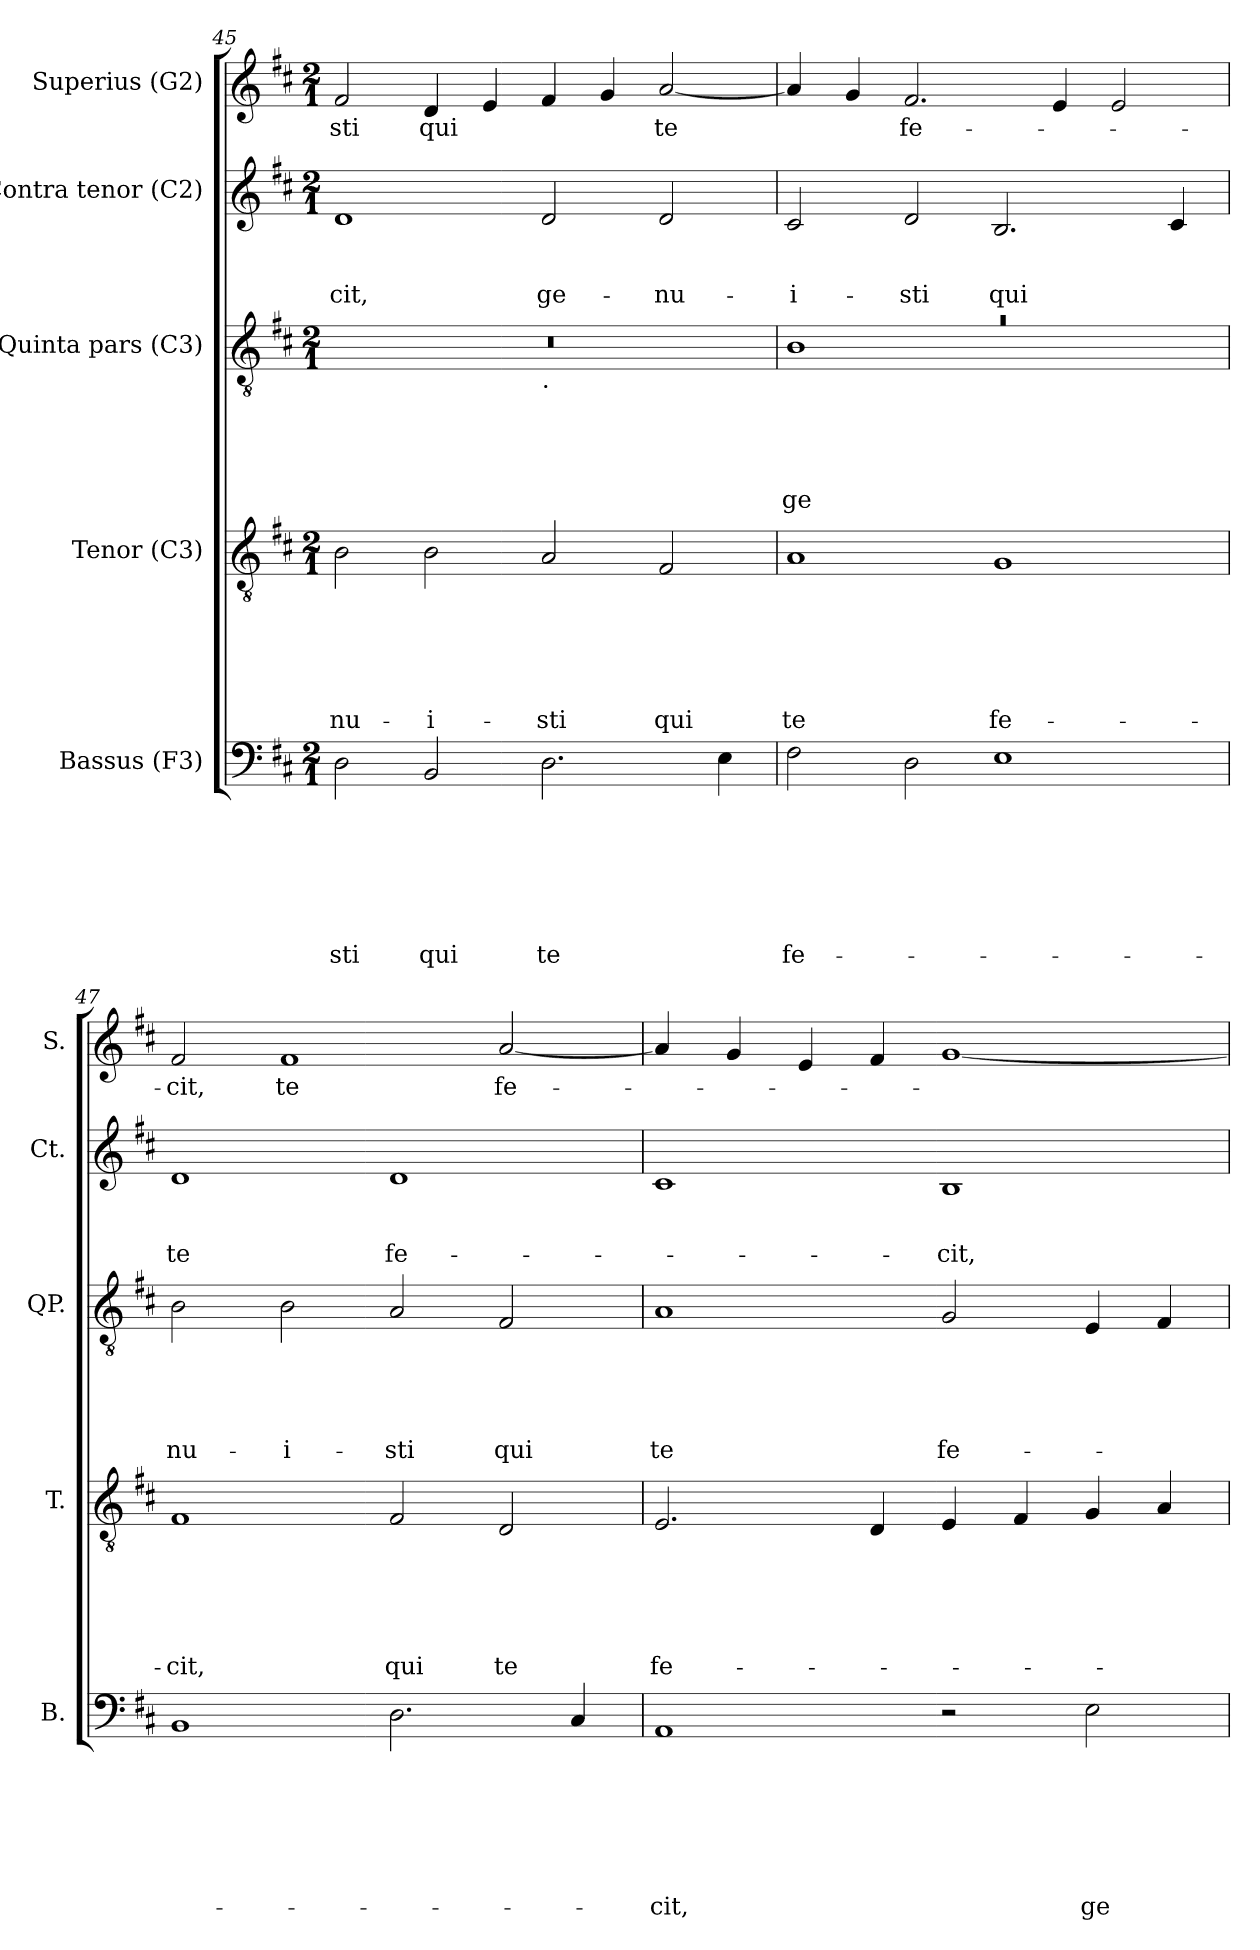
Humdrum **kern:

**kern	**text	**text	**text	**text	**text	**text	**text	**kern	**text	**text	**text	**text	**text	**text	**kern	**text	**text	**text	**text	**text	**kern	**text	**text	**text	**kern	**text
*part5	*part5	*part5	*part5	*part5	*part5	*part5	*part5	*part4	*part4	*part4	*part4	*part4	*part4	*part4	*part3	*part3	*part3	*part3	*part3	*part3	*part2	*part2	*part2	*part2	*part1	*part1
*staff5	*staff5	*staff5	*staff5	*staff5	*staff5	*staff5	*staff5	*staff4	*staff4	*staff4	*staff4	*staff4	*staff4	*staff4	*staff3	*staff3	*staff3	*staff3	*staff3	*staff3	*staff2	*staff2	*staff2	*staff2	*staff1	*staff1
*I"Bassus (F3)	*	*	*	*	*	*	*	*I"Tenor (C3)	*	*	*	*	*	*	*I"Quinta pars (C3)	*	*	*	*	*	*I"Contra tenor (C2)	*	*	*	*I"Superius (G2)	*
*I'B.	*	*	*	*	*	*	*	*I'T.	*	*	*	*	*	*	*I'QP.	*	*	*	*	*	*I'Ct.	*	*	*	*I'S.	*
!!LO:LB:g=z
*clefF4	*	*	*	*	*	*	*	*clefGv2	*	*	*	*	*	*	*clefGv2	*	*	*	*	*	*clefG2	*	*	*	*clefG2	*
*k[f#c#]	*	*	*	*	*	*	*	*k[f#c#]	*	*	*	*	*	*	*k[f#c#]	*	*	*	*	*	*k[f#c#]	*	*	*	*k[f#c#]	*
*D:	*	*	*	*	*	*	*	*D:	*	*	*	*	*	*	*D:	*	*	*	*	*	*D:	*	*	*	*D:	*
*M2/1	*	*	*	*	*	*	*	*M2/1	*	*	*	*	*	*	*M2/1	*	*	*	*	*	*M2/1	*	*	*	*M2/1	*
=45	=45	=45	=45	=45	=45	=45	=45	=45	=45	=45	=45	=45	=45	=45	=45	=45	=45	=45	=45	=45	=45	=45	=45	=45	=45	=45
!	!	!	!	!	!	!	!LO:LY:b	!	!	!	!	!	!	!LO:LY:b	!	!	!	!	!	!	!	!	!	!LO:LY:b	!	!LO:LY:b
*	*	*	*	*	*	*	*	*	*	*	*	*	*	*	*^	*	*	*	*	*	*	*	*	*	*	*
2D\	.	.	.	.	.	.	-sti	2B\	.	.	.	.	.	-nu-	0r	1ryy	.	.	.	.	.	1d	.	.	-cit,	2f#/	-sti
!	!	!	!	!	!	!	!LO:LY:b	!	!	!	!	!	!	!LO:LY:b	!	!	!	!	!	!	!	!	!	!	!	!	!LO:LY:b
2BB/	.	.	.	.	.	.	qui	2B\	.	.	.	.	.	-i-	.	.	.	.	.	.	.	.	.	.	.	4d/	qui
.	.	.	.	.	.	.	.	.	.	.	.	.	.	.	.	.	.	.	.	.	.	.	.	.	.	4e/	.
!	!	!	!	!	!	!	!	!	!	!	!	!	!	!	!	!LO:TX:b:t=.	!	!	!	!	!	!	!	!	!	!	!
!	!	!	!	!	!	!	!LO:LY:b	!	!	!	!	!	!	!LO:LY:b	!	!	!	!	!	!	!	!	!	!	!LO:LY:b	!	!
2.D\	.	.	.	.	.	.	te	2A/	.	.	.	.	.	-sti	.	1ryy	.	.	.	.	.	2d/	.	.	ge-	4f#/	.
.	.	.	.	.	.	.	.	.	.	.	.	.	.	.	.	.	.	.	.	.	.	.	.	.	.	4g/	.
!	!	!	!	!	!	!	!	!	!	!	!	!	!	!LO:LY:b	!	!	!	!	!	!	!	!	!	!	!LO:LY:b	!	!LO:LY:b
.	.	.	.	.	.	.	.	2F#/	.	.	.	.	.	qui	.	.	.	.	.	.	.	2d/	.	.	-nu-	[<2a/	te
4E\	.	.	.	.	.	.	.	.	.	.	.	.	.	.	.	.	.	.	.	.	.	.	.	.	.	.	.
=46	=46	=46	=46	=46	=46	=46	=46	=46	=46	=46	=46	=46	=46	=46	=46	=46	=46	=46	=46	=46	=46	=46	=46	=46	=46	=46	=46
!	!	!	!	!	!	!	!LO:LY:b	!	!	!	!	!	!	!LO:LY:b	!LO:N:vis=1	!	!	!	!	!	!LO:LY:b	!	!	!	!LO:LY:b	!	!
2F#\	.	.	.	.	.	.	fe-	1A	.	.	.	.	.	te	0ra	1B	.	.	.	.	ge-	2c#/	.	.	-i-	4a/]	.
.	.	.	.	.	.	.	.	.	.	.	.	.	.	.	.	.	.	.	.	.	.	.	.	.	.	4g/	.
!	!	!	!	!	!	!	!	!	!	!	!	!	!	!	!	!	!	!	!	!	!	!	!	!	!LO:LY:b	!	!LO:LY:b
2D\	.	.	.	.	.	.	.	.	.	.	.	.	.	.	.	.	.	.	.	.	.	2d/	.	.	-sti	2.f#/	fe-
!	!	!	!	!	!	!	!	!	!	!	!	!	!	!LO:LY:b	!	!	!	!	!	!	!	!	!	!	!LO:LY:b	!	!
1E	.	.	.	.	.	.	.	1G	.	.	.	.	.	fe-	.	1ryy	.	.	.	.	.	2.B/	.	.	qui	.	.
.	.	.	.	.	.	.	.	.	.	.	.	.	.	.	.	.	.	.	.	.	.	.	.	.	.	4e/	.
.	.	.	.	.	.	.	.	.	.	.	.	.	.	.	.	.	.	.	.	.	.	.	.	.	.	2e/	.
.	.	.	.	.	.	.	.	.	.	.	.	.	.	.	.	.	.	.	.	.	.	4c#/	.	.	.	.	.
*	*	*	*	*	*	*	*	*	*	*	*	*	*	*	*v	*v	*	*	*	*	*	*	*	*	*	*	*
=47	=47	=47	=47	=47	=47	=47	=47	=47	=47	=47	=47	=47	=47	=47	=47	=47	=47	=47	=47	=47	=47	=47	=47	=47	=47	=47
!	!	!	!	!	!	!	!	!	!	!	!	!	!	!LO:LY:b	!	!	!	!	!	!LO:LY:b	!	!	!	!LO:LY:b	!	!LO:LY:b
1BB	.	.	.	.	.	.	.	1F#	.	.	.	.	.	-cit,	2B\	.	.	.	.	-nu-	1d	.	.	te	2f#/	-cit,
!	!	!	!	!	!	!	!	!	!	!	!	!	!	!	!	!	!	!	!	!LO:LY:b	!	!	!	!	!	!LO:LY:b
.	.	.	.	.	.	.	.	.	.	.	.	.	.	.	2B\	.	.	.	.	-i-	.	.	.	.	1f#	te
!	!	!	!	!	!	!	!	!	!	!	!	!	!	!LO:LY:b	!	!	!	!	!	!LO:LY:b	!	!	!	!LO:LY:b	!	!
2.D\	.	.	.	.	.	.	.	2F#/	.	.	.	.	.	qui	2A/	.	.	.	.	-sti	1d	.	.	fe-	.	.
!	!	!	!	!	!	!	!	!	!	!	!	!	!	!LO:LY:b	!	!	!	!	!	!LO:LY:b	!	!	!	!	!	!LO:LY:b
.	.	.	.	.	.	.	.	2D/	.	.	.	.	.	te	2F#/	.	.	.	.	qui	.	.	.	.	[<2a/	fe-
4C#/	.	.	.	.	.	.	.	.	.	.	.	.	.	.	.	.	.	.	.	.	.	.	.	.	.	.
=48	=48	=48	=48	=48	=48	=48	=48	=48	=48	=48	=48	=48	=48	=48	=48	=48	=48	=48	=48	=48	=48	=48	=48	=48	=48	=48
!	!	!	!	!	!	!	!LO:LY:b	!	!	!	!	!	!	!LO:LY:b	!	!	!	!	!	!LO:LY:b	!	!	!	!	!	!
1AA	.	.	.	.	.	.	-cit,	2.E/	.	.	.	.	.	fe-	1A	.	.	.	.	te	1c#	.	.	.	4a/]	.
.	.	.	.	.	.	.	.	.	.	.	.	.	.	.	.	.	.	.	.	.	.	.	.	.	4g/	.
.	.	.	.	.	.	.	.	.	.	.	.	.	.	.	.	.	.	.	.	.	.	.	.	.	4e/	.
.	.	.	.	.	.	.	.	4D/	.	.	.	.	.	.	.	.	.	.	.	.	.	.	.	.	4f#/	.
!	!	!	!	!	!	!	!	!	!	!	!	!	!	!	!	!	!	!	!	!LO:LY:b	!	!	!	!LO:LY:b	!	!
2r	.	.	.	.	.	.	.	4E/	.	.	.	.	.	.	2G/	.	.	.	.	fe-	1B	.	.	-cit,	[>1g	.
.	.	.	.	.	.	.	.	4F#/	.	.	.	.	.	.	.	.	.	.	.	.	.	.	.	.	.	.
!	!	!	!	!	!	!	!LO:LY:b	!	!	!	!	!	!	!	!	!	!	!	!	!	!	!	!	!	!	!
2E\	.	.	.	.	.	.	ge-	4G/	.	.	.	.	.	.	4E/	.	.	.	.	.	.	.	.	.	.	.
.	.	.	.	.	.	.	.	4A/	.	.	.	.	.	.	4F#/	.	.	.	.	.	.	.	.	.	.	.
=	=	=	=	=	=	=	=	=	=	=	=	=	=	=	=	=	=	=	=	=	=	=	=	=	=	=
*-	*-	*-	*-	*-	*-	*-	*-	*-	*-	*-	*-	*-	*-	*-	*-	*-	*-	*-	*-	*-	*-	*-	*-	*-	*-	*-
